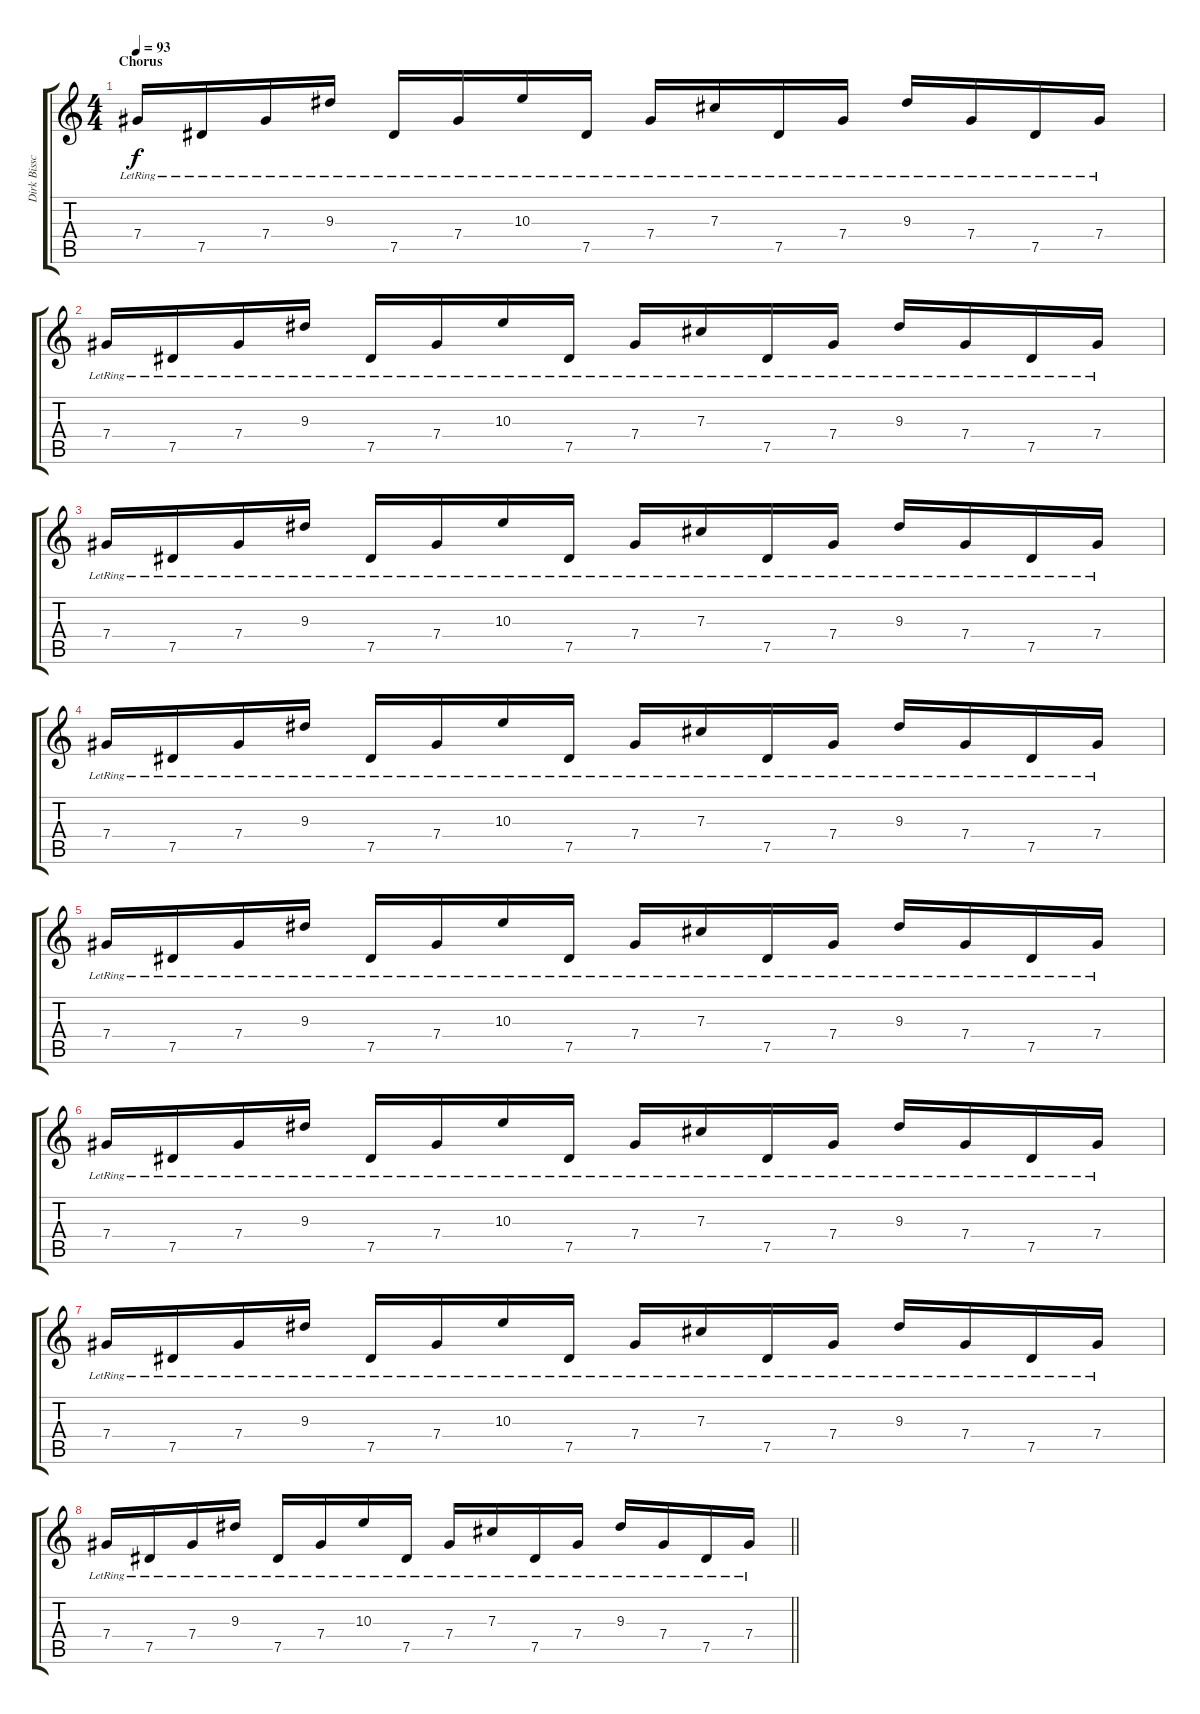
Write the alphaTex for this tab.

\track ("Dirk Bisschoff (Lead Guitar)" "Dirk Bissc") {instrument acousticguitarsteel}
\staff {score tabs}
\tuning (Eb4 Bb3 Gb3 Db3 Ab2 Db2) {hide}
\ts (4 4)
\section ("" "Chorus")
\tempo 93
\clef g2
\ks c
7.4{lr}.16{dy f} 7.5{lr}.16 7.4{lr}.16 9.3{lr}.16 7.5{lr}.16 7.4{lr}.16 10.3{lr}.16 7.5{lr}.16 7.4{lr}.16 7.3{lr}.16 7.5{lr}.16 7.4{lr}.16 9.3{lr}.16 7.4{lr}.16 7.5{lr}.16 7.4{lr}.16 |
7.4{lr}.16 7.5{lr}.16 7.4{lr}.16 9.3{lr}.16 7.5{lr}.16 7.4{lr}.16 10.3{lr}.16 7.5{lr}.16 7.4{lr}.16 7.3{lr}.16 7.5{lr}.16 7.4{lr}.16 9.3{lr}.16 7.4{lr}.16 7.5{lr}.16 7.4{lr}.16 |
7.4{lr}.16 7.5{lr}.16 7.4{lr}.16 9.3{lr}.16 7.5{lr}.16 7.4{lr}.16 10.3{lr}.16 7.5{lr}.16 7.4{lr}.16 7.3{lr}.16 7.5{lr}.16 7.4{lr}.16 9.3{lr}.16 7.4{lr}.16 7.5{lr}.16 7.4{lr}.16 |
7.4{lr}.16 7.5{lr}.16 7.4{lr}.16 9.3{lr}.16 7.5{lr}.16 7.4{lr}.16 10.3{lr}.16 7.5{lr}.16 7.4{lr}.16 7.3{lr}.16 7.5{lr}.16 7.4{lr}.16 9.3{lr}.16 7.4{lr}.16 7.5{lr}.16 7.4{lr}.16 |
7.4{lr}.16 7.5{lr}.16 7.4{lr}.16 9.3{lr}.16 7.5{lr}.16 7.4{lr}.16 10.3{lr}.16 7.5{lr}.16 7.4{lr}.16 7.3{lr}.16 7.5{lr}.16 7.4{lr}.16 9.3{lr}.16 7.4{lr}.16 7.5{lr}.16 7.4{lr}.16 |
7.4{lr}.16 7.5{lr}.16 7.4{lr}.16 9.3{lr}.16 7.5{lr}.16 7.4{lr}.16 10.3{lr}.16 7.5{lr}.16 7.4{lr}.16 7.3{lr}.16 7.5{lr}.16 7.4{lr}.16 9.3{lr}.16 7.4{lr}.16 7.5{lr}.16 7.4{lr}.16 |
7.4{lr}.16 7.5{lr}.16 7.4{lr}.16 9.3{lr}.16 7.5{lr}.16 7.4{lr}.16 10.3{lr}.16 7.5{lr}.16 7.4{lr}.16 7.3{lr}.16 7.5{lr}.16 7.4{lr}.16 9.3{lr}.16 7.4{lr}.16 7.5{lr}.16 7.4{lr}.16 |
\barLineRight lightlight
7.4{lr}.16 7.5{lr}.16 7.4{lr}.16 9.3{lr}.16 7.5{lr}.16 7.4{lr}.16 10.3{lr}.16 7.5{lr}.16 7.4{lr}.16 7.3{lr}.16 7.5{lr}.16 7.4{lr}.16 9.3{lr}.16 7.4{lr}.16 7.5{lr}.16 7.4{lr}.16
